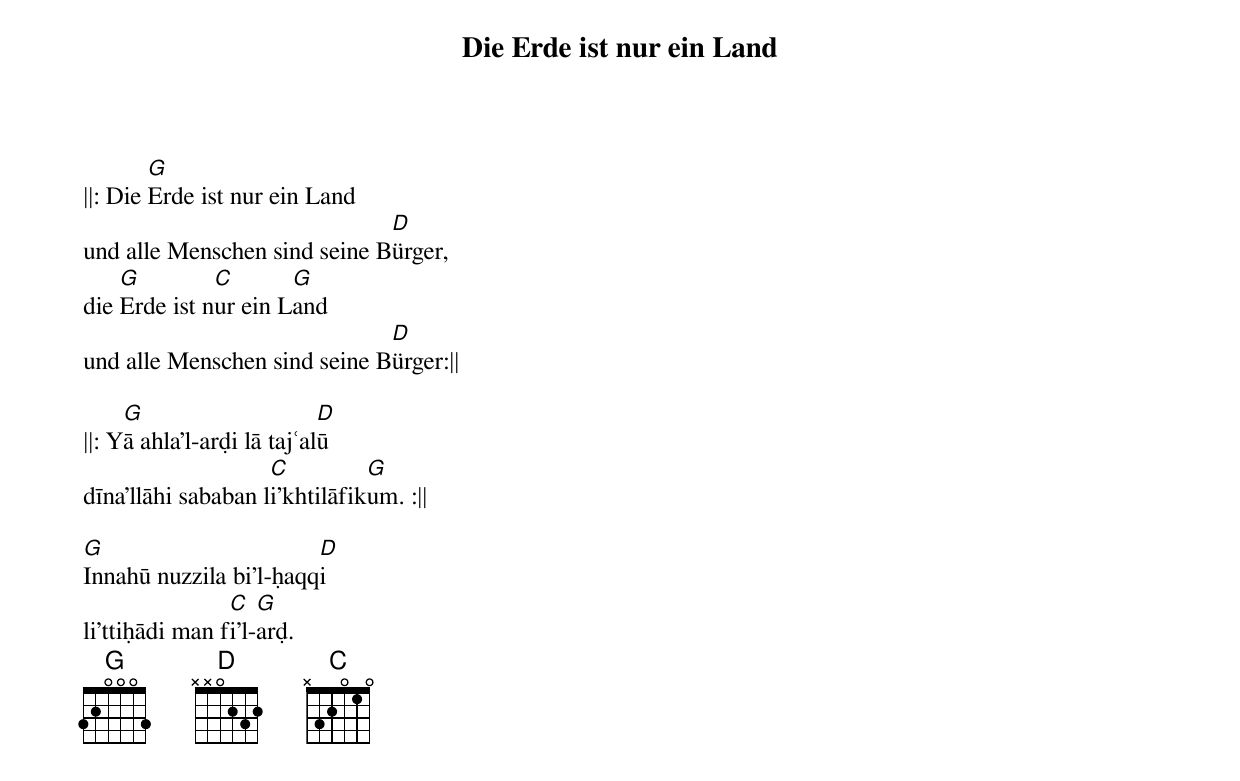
{title: Die Erde ist nur ein Land}
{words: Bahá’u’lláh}
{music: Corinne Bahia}
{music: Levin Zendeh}

||: Die [G]Erde ist nur ein Land
und alle Menschen sind seine B[D]ürger,
die [G]Erde ist n[C]ur ein L[G]and
und alle Menschen sind seine B[D]ürger:||

||: Y[G]ā ahla’l-arḍi lā tajʿal[D]ū
dīna’llāhi sababan l[C]i’khtilāfik[G]um. :||

[G]Innahū nuzzila bi’l-ḥaqq[D]i
li’ttiḥādi man f[C]i’l-[G]arḍ.
